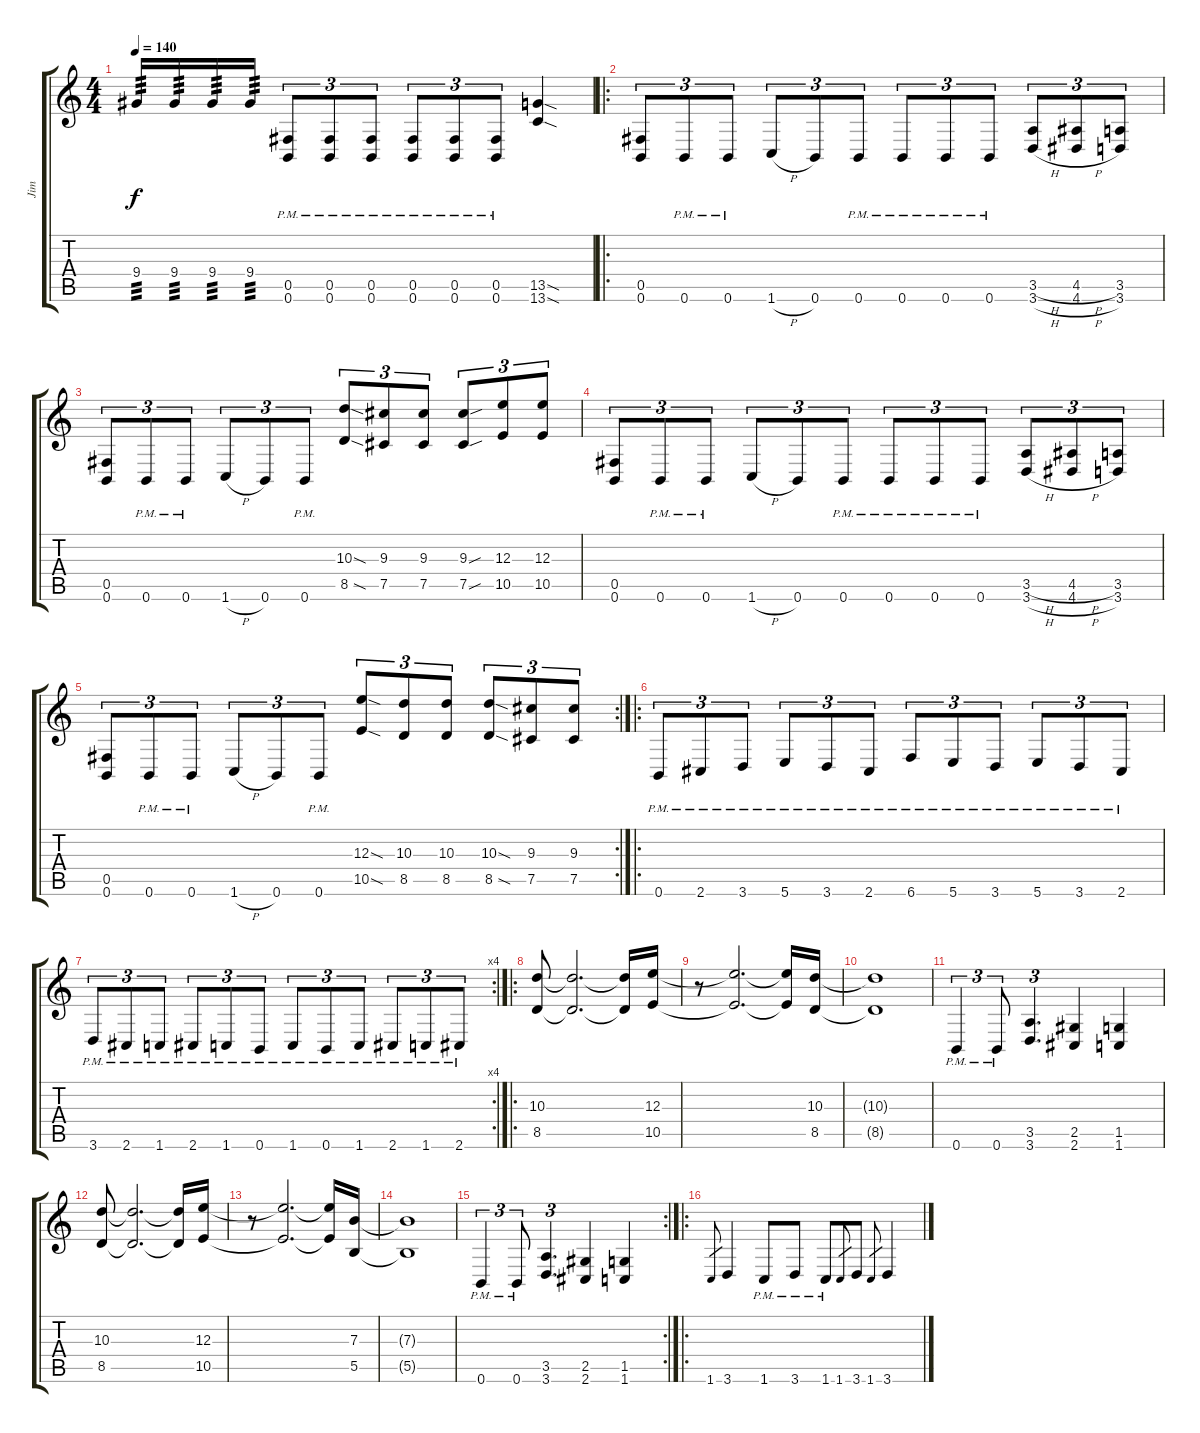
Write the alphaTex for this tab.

\track ("Jim" "Jim") {instrument distortionguitar}
\staff {score tabs}
\tuning (Db4 Ab3 E3 B2 Gb2 B1) {hide}
\ts (4 4)
\tempo 140
\clef g2
\ks c
9.4.16{tp 3 dy f} 9.4.16{tp 3} 9.4.16{tp 3} 9.4.16{tp 3} (0.5{pm} 0.6{pm}).8{tu (3 2)} (0.5{pm} 0.6{pm}).8{tu (3 2)} (0.5{pm} 0.6{pm}).8{tu (3 2)} (0.5{pm} 0.6{pm}).8{tu (3 2)} (0.5{pm} 0.6{pm}).8{tu (3 2)} (0.5{pm} 0.6{pm}).8{tu (3 2)} (13.5{sod} 13.6{sod}).4 |
\ro
(0.5 0.6).8{tu (3 2)} 0.6{pm}.8{tu (3 2)} 0.6{pm}.8{tu (3 2)} 1.6{h}.8{tu (3 2)} 0.6.8{tu (3 2)} 0.6{pm}.8{tu (3 2)} 0.6{pm}.8{tu (3 2)} 0.6{pm}.8{tu (3 2)} 0.6{pm}.8{tu (3 2)} (3.5{h} 3.6{h}).8{tu (3 2)} (4.5{h} 4.6{h}).8{tu (3 2)} (3.5 3.6).8{tu (3 2)} |
(0.5 0.6).8{tu (3 2)} 0.6{pm}.8{tu (3 2)} 0.6{pm}.8{tu (3 2)} 1.6{h}.8{tu (3 2)} 0.6.8{tu (3 2)} 0.6{pm}.8{tu (3 2)} (10.3{sod} 8.5{sod}).8{tu (3 2)} (9.3 7.5).8{tu (3 2)} (9.3 7.5).8{tu (3 2)} (9.3{sou} 7.5{sou}).8{tu (3 2)} (12.3 10.5).8{tu (3 2)} (12.3 10.5).8{tu (3 2)} |
(0.5 0.6).8{tu (3 2)} 0.6{pm}.8{tu (3 2)} 0.6{pm}.8{tu (3 2)} 1.6{h}.8{tu (3 2)} 0.6.8{tu (3 2)} 0.6{pm}.8{tu (3 2)} 0.6{pm}.8{tu (3 2)} 0.6{pm}.8{tu (3 2)} 0.6{pm}.8{tu (3 2)} (3.5{h} 3.6{h}).8{tu (3 2)} (4.5{h} 4.6{h}).8{tu (3 2)} (3.5 3.6).8{tu (3 2)} |
\rc 2
(0.5 0.6).8{tu (3 2)} 0.6{pm}.8{tu (3 2)} 0.6{pm}.8{tu (3 2)} 1.6{h}.8{tu (3 2)} 0.6.8{tu (3 2)} 0.6{pm}.8{tu (3 2)} (12.3{sod} 10.5{sod}).8{tu (3 2)} (10.3 8.5).8{tu (3 2)} (10.3 8.5).8{tu (3 2)} (10.3{sod} 8.5{sod}).8{tu (3 2)} (9.3 7.5).8{tu (3 2)} (9.3 7.5).8{tu (3 2)} |
\ro
0.6{pm}.8{tu (3 2)} 2.6{pm}.8{tu (3 2)} 3.6{pm}.8{tu (3 2)} 5.6{pm}.8{tu (3 2)} 3.6{pm}.8{tu (3 2)} 2.6{pm}.8{tu (3 2)} 6.6{pm}.8{tu (3 2)} 5.6{pm}.8{tu (3 2)} 3.6{pm}.8{tu (3 2)} 5.6{pm}.8{tu (3 2)} 3.6{pm}.8{tu (3 2)} 2.6{pm}.8{tu (3 2)} |
\rc 4
3.6{pm}.8{tu (3 2)} 2.6{pm}.8{tu (3 2)} 1.6{pm}.8{tu (3 2)} 2.6{pm}.8{tu (3 2)} 1.6{pm}.8{tu (3 2)} 0.6{pm}.8{tu (3 2)} 1.6{pm}.8{tu (3 2)} 0.6{pm}.8{tu (3 2)} 1.6{pm}.8{tu (3 2)} 2.6{pm}.8{tu (3 2)} 1.6{pm}.8{tu (3 2)} 2.6{pm}.8{tu (3 2)} |
\ro
(10.3 8.5).8 (10.3{t} 8.5{t}).2{d} (10.3{t} 8.5{t}).16 (12.3 10.5).16 |
r.8 (12.3{t} 10.5{t}).2{d} (12.3{t} 10.5{t}).16 (10.3 8.5).16 |
(10.3{t} 8.5{t}).1 |
0.6{pm}.4{tu (3 2)} 0.6{pm}.8{tu (3 2)} (3.5 3.6).4{d tu (3 2)} (2.5 2.6).4 (1.5 1.6).4 |
(10.3 8.5).8 (10.3{t} 8.5{t}).2{d} (10.3{t} 8.5{t}).16 (12.3 10.5).16 |
r.8 (12.3{t} 10.5{t}).2{d} (12.3{t} 10.5{t}).16 (7.3 5.5).16 |
(7.3{t} 5.5{t}).1 |
\rc 2
0.6{pm}.4{tu (3 2)} 0.6{pm}.8{tu (3 2)} (3.5 3.6).4{d tu (3 2)} (2.5 2.6).4 (1.5 1.6).4 |
\ro
1.6.8{gr} 3.6.4 1.6{pm}.8 3.6{pm}.8 1.6{pm}.8 1.6.8{gr} 3.6.8 1.6.8{gr} 3.6.4
